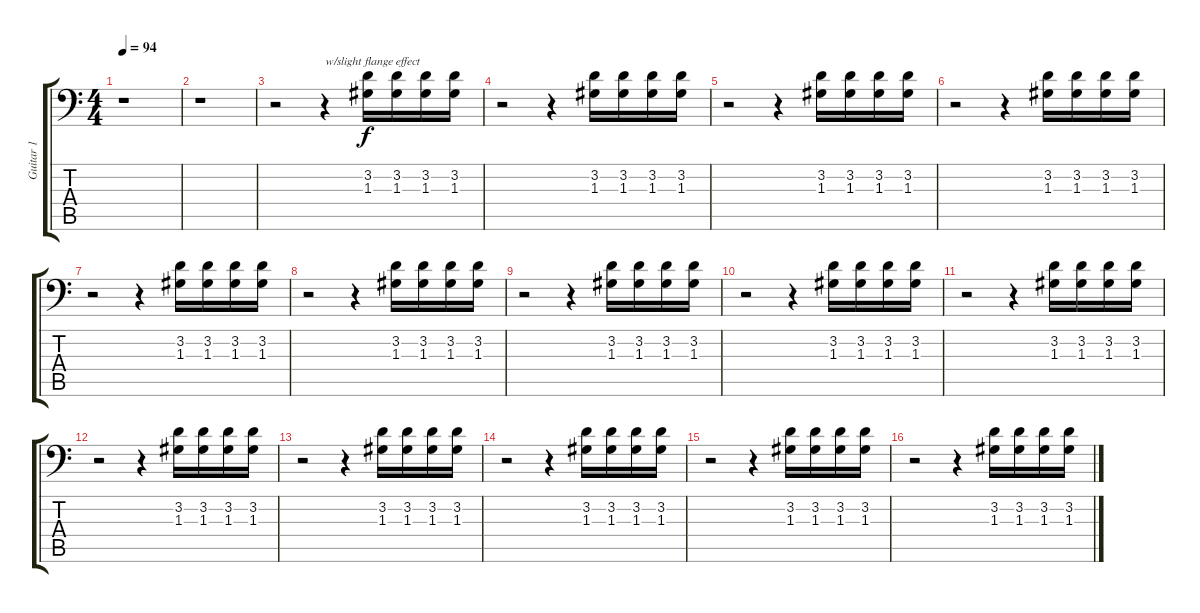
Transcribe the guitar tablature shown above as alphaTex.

\track ("Guitar 1" "Guitar 1") {instrument distortionguitar}
\staff {score tabs}
\tuning (E3 B2 G2 D2 A1 D1) {hide}
\ts (4 4)
\tempo 94
\clef f4
\ks c
r.1{dy f instrument distortionguitar} |
r.1 |
r.2 r.4{txt "w/slight flange effect"} (3.2 1.3).16 (3.2 1.3).16 (3.2 1.3).16 (3.2 1.3).16 |
r.2 r.4 (3.2 1.3).16 (3.2 1.3).16 (3.2 1.3).16 (3.2 1.3).16 |
r.2 r.4 (3.2 1.3).16 (3.2 1.3).16 (3.2 1.3).16 (3.2 1.3).16 |
r.2 r.4 (3.2 1.3).16 (3.2 1.3).16 (3.2 1.3).16 (3.2 1.3).16 |
r.2 r.4 (3.2 1.3).16 (3.2 1.3).16 (3.2 1.3).16 (3.2 1.3).16 |
r.2 r.4 (3.2 1.3).16 (3.2 1.3).16 (3.2 1.3).16 (3.2 1.3).16 |
r.2 r.4 (3.2 1.3).16 (3.2 1.3).16 (3.2 1.3).16 (3.2 1.3).16 |
r.2 r.4 (3.2 1.3).16 (3.2 1.3).16 (3.2 1.3).16 (3.2 1.3).16 |
r.2 r.4 (3.2 1.3).16 (3.2 1.3).16 (3.2 1.3).16 (3.2 1.3).16 |
r.2 r.4 (3.2 1.3).16 (3.2 1.3).16 (3.2 1.3).16 (3.2 1.3).16 |
r.2 r.4 (3.2 1.3).16 (3.2 1.3).16 (3.2 1.3).16 (3.2 1.3).16 |
r.2 r.4 (3.2 1.3).16 (3.2 1.3).16 (3.2 1.3).16 (3.2 1.3).16 |
r.2 r.4 (3.2 1.3).16 (3.2 1.3).16 (3.2 1.3).16 (3.2 1.3).16 |
r.2 r.4 (3.2 1.3).16 (3.2 1.3).16 (3.2 1.3).16 (3.2 1.3).16
